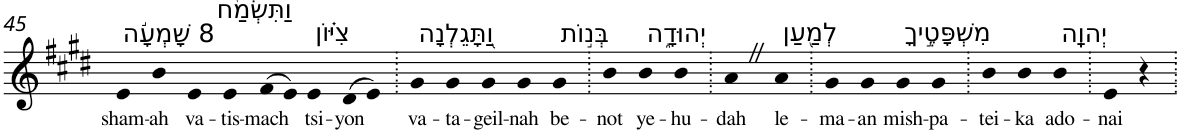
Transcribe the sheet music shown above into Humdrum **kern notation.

**kern	**text
*part1	*part1
*staff1	*staff1
*I"Piano	*
*I'Pno	*
!!LO:PB:g=z
*clefG2	*
*k[f#c#g#d#]	*
*E:	*
=45	=45
!LO:TX:a:t=8 שָׁמְעָ֬ה	!
!	!LO:LY:b
4e	sham-
!	!LO:LY:b
4b	-ah
!LO:TX:a:t=וַתִּשְׂמַ֨ח	!
!	!LO:LY:b
4e	va-
!	!LO:LY:b
4e	-tis-
!	!LO:LY:b
(>8f#	-mach
8e)	.
!LO:TX:a:t=צִיּ֗וֹן	!
!	!LO:LY:b
4e	tsi-
!	!LO:LY:b
(>8d#	-yon
8e)	.
=46.	=46.
!LO:TX:a:t=וַ֭תָּגֵלְנָה	!
!	!LO:LY:b
4g#	va-
!	!LO:LY:b
4g#	-ta-
!	!LO:LY:b
4g#	-geil-
!	!LO:LY:b
4g#	-nah
!LO:TX:a:t=בְּנ֣וֹת	!
!	!LO:LY:b
4g#	be-
=47.	=47.
!	!LO:LY:b
4b	-not
!LO:TX:a:t=יְהוּדָ֑ה	!
!	!LO:LY:b
4b	ye-
!	!LO:LY:b
4b	-hu-
=48.	=48.
!	!LO:LY:b
4aZ	-dah
!LO:TX:a:t=לְמַ֖עַן	!
!	!LO:LY:b
4a	le-
=49.	=49.
!	!LO:LY:b
4g#	-ma-
!	!LO:LY:b
4g#	-an
!LO:TX:a:t=מִשְׁפָּטֶ֣יךָ	!
!	!LO:LY:b
4g#	mish-
!	!LO:LY:b
4g#	-pa-
=50.	=50.
!	!LO:LY:b
4b	-tei-
!	!LO:LY:b
4b	-ka
!LO:TX:a:t=יְהוָֽה	!
!	!LO:LY:b
4b	ado-
=51.	=51.
!	!LO:LY:b
4e	-nai
4r	.
=.	=.
*-	*-
